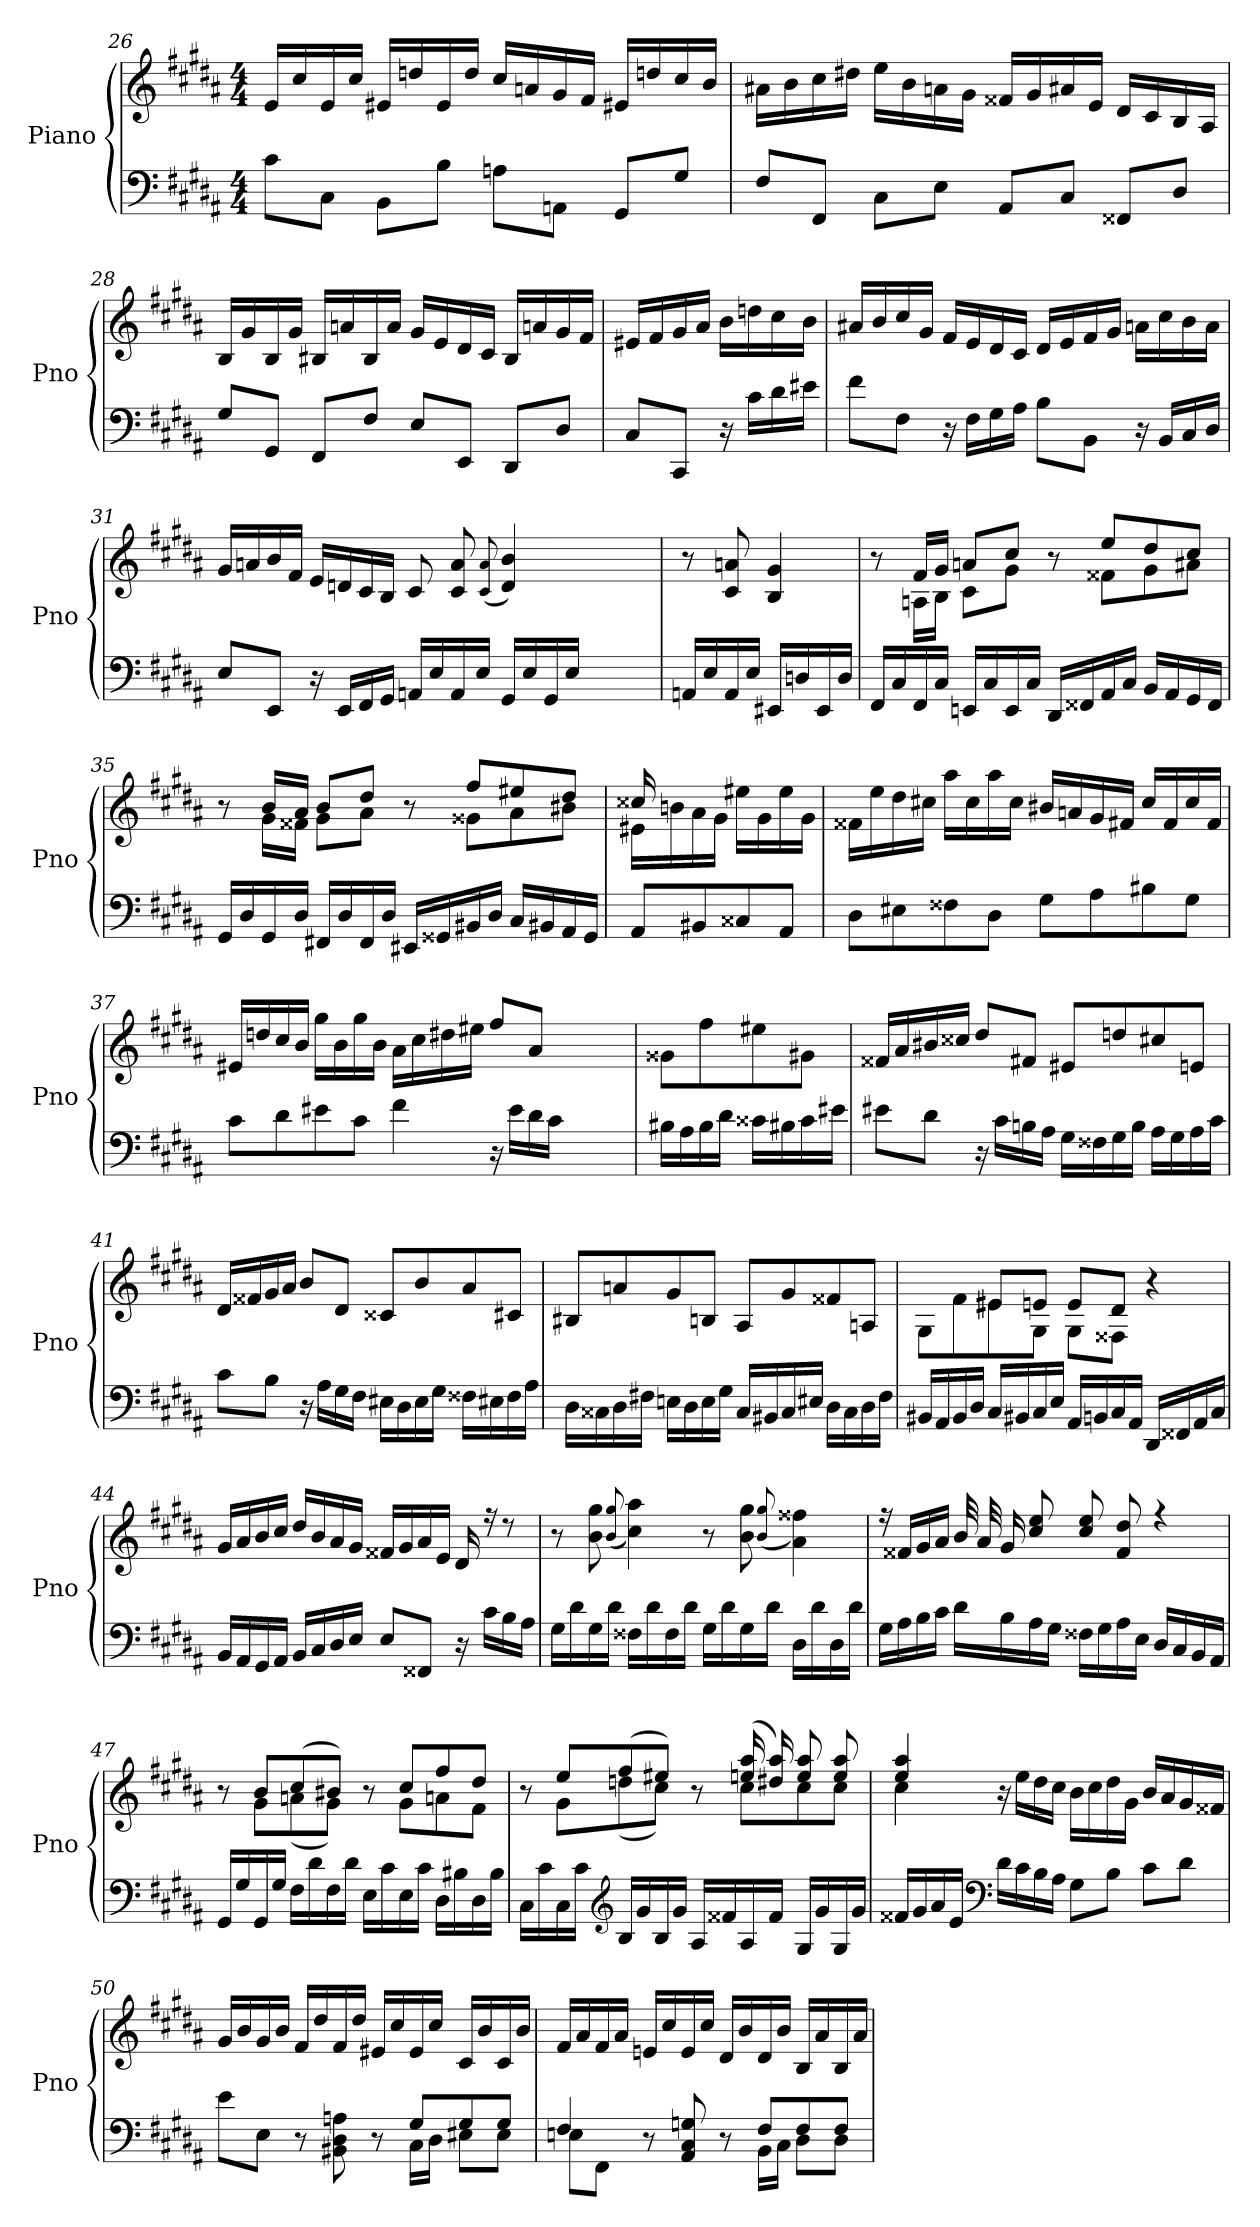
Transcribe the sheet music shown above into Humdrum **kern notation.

**kern	**kern
*part1	*part1
*staff2	*staff1
*I"Piano	*
*I'Pno	*
*clefF4	*clefG2
*k[f#c#g#d#a#]	*k[f#c#g#d#a#]
*B:	*B:
*M4/4	*M4/4
=26	=26
8c#L	16eLL
.	16cc#
8C#J	16e
.	16cc#JJ
8BBL	16e#XLL
.	16ddn
8BJ	16e#
.	16ddJJ
8AnL	16cc#LL
.	16an
8AAnJ	16g#
.	16f#JJ
8GG#L	16e#XLL
.	16ddn
8G#J	16cc#
.	16bJJ
!!LO:LB:g=z
=27	=27
8F#L	16a#XLL
.	16b
8FF#J	16cc#
.	16dd#XJJ
8C#L	16eeLL
.	16b
8EJ	16an
.	16g#JJ
8AA#L	16f##XLL
.	16g#
8C#J	16a#X
.	16eJJ
8FF##XL	16d#LL
.	16c#
8D#J	16B
.	16A#JJ
=28	=28
8G#L	16BLL
.	16g#
8GG#J	16B
.	16g#JJ
8FF#L	16B#XLL
.	16an
8F#J	16B#
.	16aJJ
8EL	16g#LL
.	16e
8EEJ	16d#
.	16c#JJ
8DD#L	16B#LL
.	16an
8D#J	16g#
.	16f#JJ
=29	=29
8C#L	16e#XLL
.	16f#
8CC#J	16g#
.	16a#JJ
16r	16bLL
16c#LL	16ddn
16d#	16cc#
16e#XJJ	16bJJ
!!LO:LB:g=z
=30	=30
*	*^
8f#L	16a#XLL	2ryy
.	16b	.
8F#J	16cc#	.
.	16g#JJ	.
16r	16f#LL	.
16F#LL	16e	.
16G#	16d#	.
16A#JJ	16c#JJ	.
8BL	16d#LL	2ryy
.	16e	.
8BBJ	16f#	.
.	16g#JJ	.
16r	16anLL	.
16BBLL	16cc#	.
16C#	16b	.
16D#JJ	16aJJ	.
=31	=31	=31
8EL	16g#LL	1ryy
.	16an	.
8EEJ	16b	.
.	16f#JJ	.
16r	16eLL	.
16EELL	16dn	.
16FF#	16c#	.
16GG#JJ	16BJJ	.
16AAnLL	8c#L	.
16E	.	.
16AA	8c# 8a	.
16EJJ	.	.
.	(<8qqc# 8qqaJ	.
16GG#LL	4d 4b)	.
16E	.	.
16GG#	.	.
16EJJ	.	.
2ryy	2ryy	2ryy
*	*v	*v
=33	=33
16AAnLL	8r
16E	.
16AA	8c# 8an
16EJJ	.
16EE#XLL	4B 4g#
16Dn	.
16EE#	.
16DJJ	.
!!LO:LB:g=z
=34	=34
*	*^
16FF#LL	8r	8ryy
16C#	.	.
16FF#	16f#LL	16An\LL
16C#JJ	16g#JJ	16B\JJ
16EEnLL	8anL	8c#\L
16C#	.	.
16EE	8cc#J	8g#\J
16C#JJ	.	.
16DD#LL	8r	8ryy
16FF##X	.	.
16AA#	8ee/L	8f##X\L
16C#JJ	.	.
16BBLL	8dd#/	8g#\
16AA#	.	.
16GG#	8cc#/J	8a#X\J
16FF##JJ	.	.
=35	=35	=35
16GG#LL	8r	8ryy
16D#	.	.
16GG#	16b/LL	16g#\LL
16D#JJ	16a#/JJ	16f##X\JJ
16FF#XLL	8b/L	8g#\L
16D#	.	.
16FF#	8dd#/J	8a#\J
16D#JJ	.	.
16EE#XLL	8r	8ryy
16GG##X	.	.
16BB#X	8ff#L	8g##XL
16D#JJ	.	.
16C#LL	8ee#X	8a#
16BB#X	.	.
16AA#	8dd#J	8b#XJ
16GG##JJ	.	.
=36	=36	=36
8AA#L	16cc##X/	16e#X\LL
.	16ryy	16bn\
8BB#X	8ryy	16a#\
.	.	16g#\JJ
8C##X	4ryy	16ee#XLL
.	.	16g#
8AA#J	.	16ee#
.	.	16g#JJ
!!LO:LB:g=z	!!
=37	=37	=37
8D#L	4ryy	16f##XLL
.	.	16ee
8E#X	.	16dd#
.	.	16cc#XJJ
8F##X	4ryy	16aa#\LL
.	.	16cc#\
8D#J	.	16aa#\
.	.	16cc#\JJ
8G#L	16b#XLL	2ryy
.	16an	.
8A#	16g#	.
.	16f#JJ	.
8B#X	16cc#/LL	.
.	16f#/	.
8G#J	16cc#/	.
.	16f#/JJ	.
=37A	=37A	=37A
8c#L	16e#XLL	1ryy
.	16ddn	.
8d#	16cc#	.
.	16bJJ	.
8e#X	16gg#LL	.
.	16b	.
8c#J	16gg#	.
.	16bJJ	.
4f#	16a#LL	.
.	16cc#	.
.	16dd#X	.
.	16ee#XJJ	.
16r	8ff#/L	.
16e#LL	.	.
16d#	8a#/J	.
16c#JJ	.	.
2ryy	2ryy	2ryy
*	*v	*v
=39A	=39A
16B#XLL	8g##XL
16A#	.
16B#	8ff#
16d#JJ	.
16c##XLL	8ee#X
16B#X	.
16c##	8g#XJ
16e#XJJ	.
!!LO:LB:g=z
=40	=40
8e#XL	16f##XLL
.	16a#
8d#J	16b#X
.	16cc##XJJ
16r	8dd#L
16c#LL	.
16Bn	8f#XJ
16A#JJ	.
16G#LL	8e#XL
16F##X	.
16G#	8ddn
16BJJ	.
16A#LL	8cc#X
16G#	.
16A#	8enJ
16c#JJ	.
=41	=41
8c#L	16d#LL
.	16f##X
8BJ	16g#
.	16a#JJ
16r	8bL
16A#LL	.
16G#	8d#J
16F#JJ	.
16E#XLL	8c##XL
16D#	.
16E#	8b
16G#JJ	.
16F##XLL	8a#
16E#X	.
16F##	8c#XJ
16A#JJ	.
!!LO:LB:g=z
=42	=42
*	*^
16D#LL	8B#X/L	1ryy
16C##X	.	.
16D#	8an/	.
16F#XJJ	.	.
16EnLL	8g#/	.
16D#	.	.
16E	8Bn/J	.
16G#JJ	.	.
16C##LL	8A#L	.
16BB#X	.	.
16C##	8g#	.
16E#XJJ	.	.
16D#LL	8f##X	.
16C##	.	.
16D#	8AnJ	.
16F#JJ	.	.
=43	=43	=43
16BB#XLL	8ryy	8G#L
16AA#	.	.
16BB#	8ryy	8f#
16D#JJ	.	.
16C#LL	8e#XL	8e#X
16BB#X	.	.
16C#	8enJ	8G#J
16EJJ	.	.
16AA#LL	8eL	8G#L
16BBn	.	.
16C#	8d#J	8F##XJ
16AA#JJ	.	.
16DD#LL	4r	4ryy
16FF##X	.	.
16AA#	.	.
16C#JJ	.	.
!!LO:LB:g=z	!!
=44	=44	=44
16BBLL	16g#LL	1ryy
16AA#	16a#	.
16GG#	16b	.
16AA#JJ	16cc#JJ	.
16BBLL	16dd#LL	.
16C#	16b	.
16D#	16a#	.
16EJJ	16g#JJ	.
8EL	16f##XLL	.
.	16g#	.
8FF##XJ	16a#	.
.	16eJJ	.
16r	16d#/	.
16c#LL	16r	.
16B	8r	.
16A#JJ	.	.
=45	=45	=45
16G#LL	4ryy	8r
16d#	.	.
16G#	.	8b\ 8gg#\L
16d#JJ	.	.
.	.	(<8qqb/ 8qqgg#/J
16F##XLL	4ryy	4cc#\ 4aa#\)
16d#	.	.
16F##	.	.
16d#JJ	.	.
16G#LL	4ryy	8r
16d#	.	.
16G#	.	8b\ 8gg#\L
16d#JJ	.	.
.	.	(<8qqb/ 8qqgg#/J
16D#LL	4ryy	4a#\ 4ff##X\)
16d#	.	.
16D#	.	.
16d#JJ	.	.
!!LO:LB:g=z	!!
=46	=46	=46
16G#LL	16r	1ryy
16A#	16f##XLL	.
16B	16g#	.
16c#JJ	16a#JJ	.
16d#LL	32bLLL	.
.	32a#	.
16B	16g#	.
16A#	8cc# 8eeJ	.
16G#JJ	.	.
16F##XLL	8cc#/ 8ee/L	.
16G#	.	.
16A#	8f##/ 8dd#/J	.
16EJJ	.	.
16D#LL	4r	.
16C#	.	.
16BB	.	.
16AA#JJ	.	.
=47	=47	=47
16GG#LL	8r	8ryy
16G#	.	.
16GG#	8bL	8g#L
16G#JJ	.	.
16F#LL	(>8cc#	(<8an
16d#	.	.
16F#	8b#XJ)	8g#J)
16d#JJ	.	.
16ELL	8r	8ryy
16c#	.	.
16E	8cc#L	8g#\L
16c#JJ	.	.
16D#LL	8ff#	8an\
16B#X	.	.
16D#	8dd#J	8f#\J
16B#JJ	.	.
!!LO:LB:g=z	!!
=48	=48	=48
16C#LL	8r	8ryy
16c#	.	.
16C#	8eeL	8g#L
16c#JJ	.	.
*clefG2	*	*
16BLL	(>8ff#	(<8ddn
16g#	.	.
16B	8ee#XJ)	8cc#J)
16g#JJ	.	.
16A#LL	8r	8ryy
16f##X	.	.
16A#	(>16een 16aa#LL	8cc#\L
16f##JJ	16dd# 16aa#)	.
16G#LL	8ee 8aa#	8cc#\
16g#	.	.
16G#	8ee 8aa#J	8cc#\J
16g#JJ	.	.
=49	=49	=49
16f##XLL	4ee/ 4aa#/	4cc#\
16g#	.	.
16a#	.	.
16eJJ	.	.
*clefF4	*	*
16d#LL	16r	4ryy
16c#	16ee\LL	.
16B	16dd#\	.
16A#JJ	16cc#\JJ	.
8G#L	16b\LL	4ryy
.	16cc#\	.
8BJ	16dd#\	.
.	16g#\JJ	.
8c#L	16bLL	4ryy
.	16a#	.
8d#J	16g#	.
.	16f##XJJ	.
!!LO:LB:g=z	!!
=50	=50	=50
*^	*	*
4ryy	8e\L	16g#LL	1ryy
.	.	16b	.
.	8E\J	16g#	.
.	.	16bJJ	.
4ryy	8r	16f#LL	.
.	.	16dd#	.
.	8BB#X\ 8D#\ 8An\	16f#	.
.	.	16dd#JJ	.
8ryy	8r	16e#X/LL	.
.	.	16cc#/	.
8G#/L	16C#LL	16e#/	.
.	16D#JJ	16cc#/JJ	.
8G#/	8E#X\L	16c#LL	.
.	.	16b	.
8G#/J	8E#\J	16c#	.
.	.	16bJJ	.
=51	=51	=51	=51
4F#/	8EnL	16f#LL	1ryy
.	.	16a#	.
.	8FF#J	16f#	.
.	.	16a#JJ	.
8r	8ryy	16en/LL	.
.	.	16cc#/	.
8AA#/ 8C#/ 8Gn/	8ryy	16e/	.
.	.	16cc#/JJ	.
8r	8ryy	16d#LL	.
.	.	16b	.
8F#L	16BB\LL	16d#	.
.	16C#\JJ	16bJJ	.
8F#	8D#\L	16BLL	.
.	.	16a#	.
8F#J	8D#\J	16B	.
.	.	16a#JJ	.
*v	*v	*	*
*	*v	*v
=	=
*-	*-
